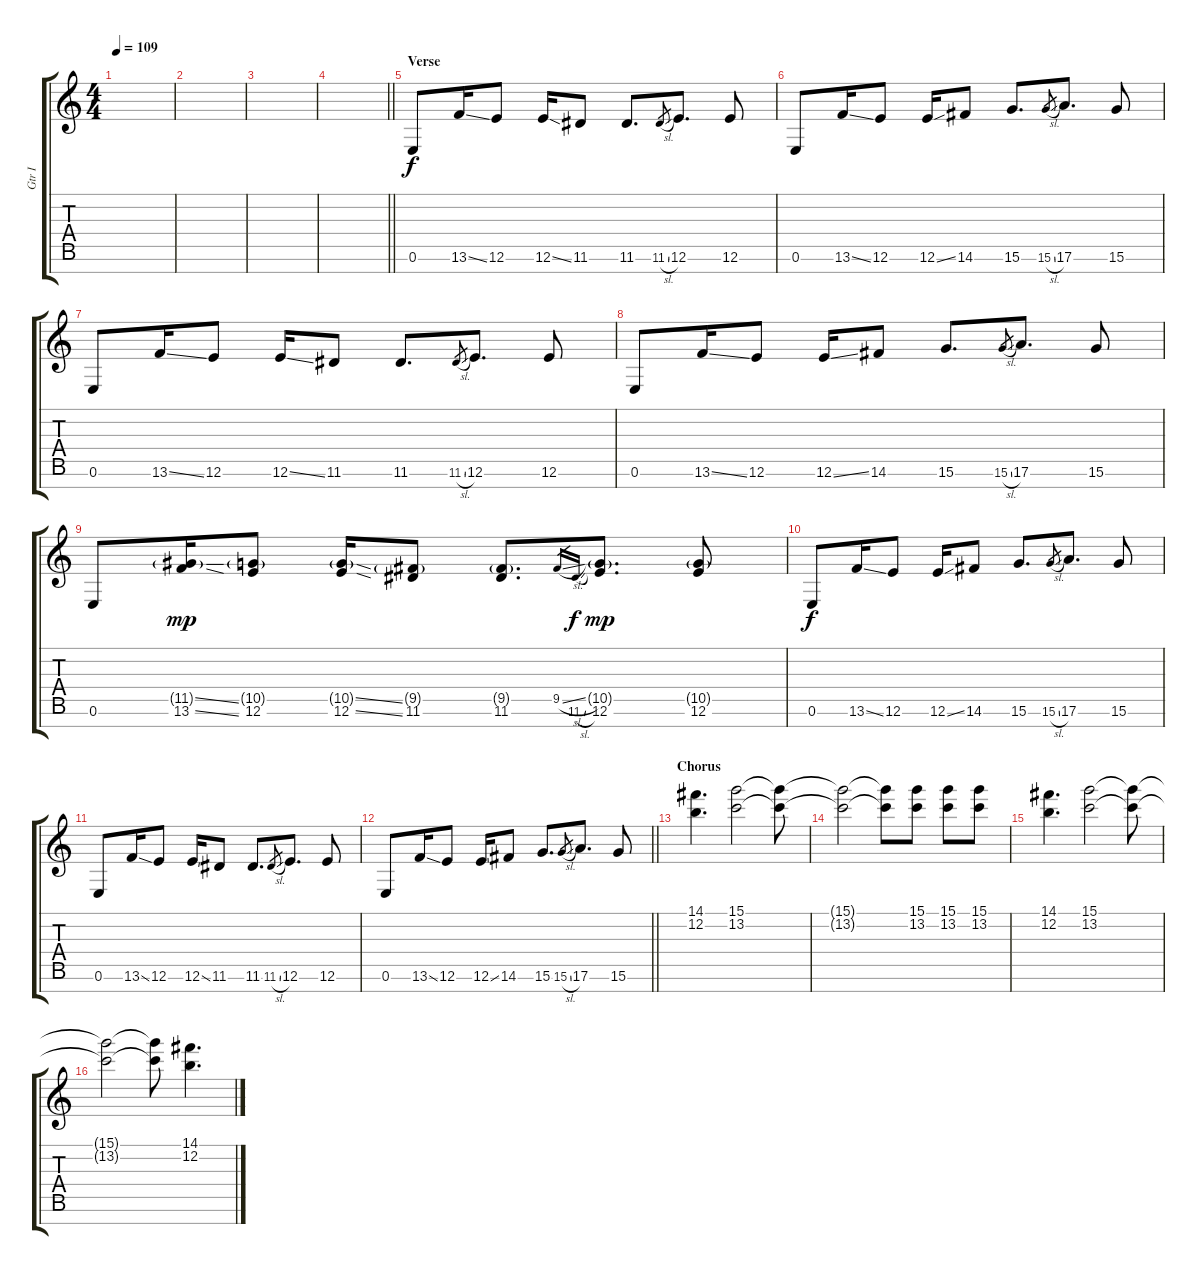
\track ("Gtr I" "Gtr I") {instrument electricguitarjazz}
\staff {score tabs}
\tuning (E4 B3 G3 D3 A2 E2 B1) {hide}
\ts (4 4)
\tempo 109
\clef g2
\ks c
|
|
|
\barLineRight lightlight
|
\section ("" "Verse")
0.6.8 13.6{ss}.16 12.6.8 12.6{ss}.16 11.6.8 11.6.8{d} 11.6{sl}.8{gr} 12.6.8{d} 12.6.8 |
0.6.8 13.6{ss}.16 12.6.8 12.6{ss}.16 14.6.8 15.6.8{d} 15.6{sl}.8{gr} 17.6.8{d} 15.6.8 |
0.6.8 13.6{ss}.16 12.6.8 12.6{ss}.16 11.6.8 11.6.8{d} 11.6{sl}.8{gr} 12.6.8{d} 12.6.8 |
0.6.8 13.6{ss}.16 12.6.8 12.6{ss}.16 14.6.8 15.6.8{d} 15.6{sl}.8{gr} 17.6.8{d} 15.6.8 |
0.6.8 (11.5{ss g} 13.6{ss}).16{dy mp} (10.5{g} 12.6).8 (10.5{ss g} 12.6{ss}).16 (9.5{g} 11.6).8 (9.5{g} 11.6).8{d} 9.5{sl}.16{gr} 11.6{sl}.16{gr dy f} (10.5{g} 12.6).8{d dy mp} (10.5{g} 12.6).8 |
0.6.8{dy f} 13.6{ss}.16 12.6.8 12.6{ss}.16 14.6.8 15.6.8{d} 15.6{sl}.8{gr} 17.6.8{d} 15.6.8 |
0.6.8 13.6{ss}.16 12.6.8 12.6{ss}.16 11.6.8 11.6.8{d} 11.6{sl}.8{gr} 12.6.8{d} 12.6.8 |
\barLineRight lightlight
0.6.8 13.6{ss}.16 12.6.8 12.6{ss}.16 14.6.8 15.6.8{d} 15.6{sl}.8{gr} 17.6.8{d} 15.6.8 |
\section ("" "Chorus")
(14.1 12.2).4{d volume 6 balance 4 instrument electricguitarclean} (15.1 13.2).2 (15.1{t} 13.2{t}).8 |
(15.1{t} 13.2{t}).2 (15.1{t} 13.2{t}).8 (15.1 13.2).8 (15.1 13.2).8 (15.1 13.2).8 |
(14.1 12.2).4{d} (15.1 13.2).2 (15.1{t} 13.2{t}).8 |
(15.1{t} 13.2{t}).2 (15.1{t} 13.2{t}).8 (14.1 12.2).4{d}
